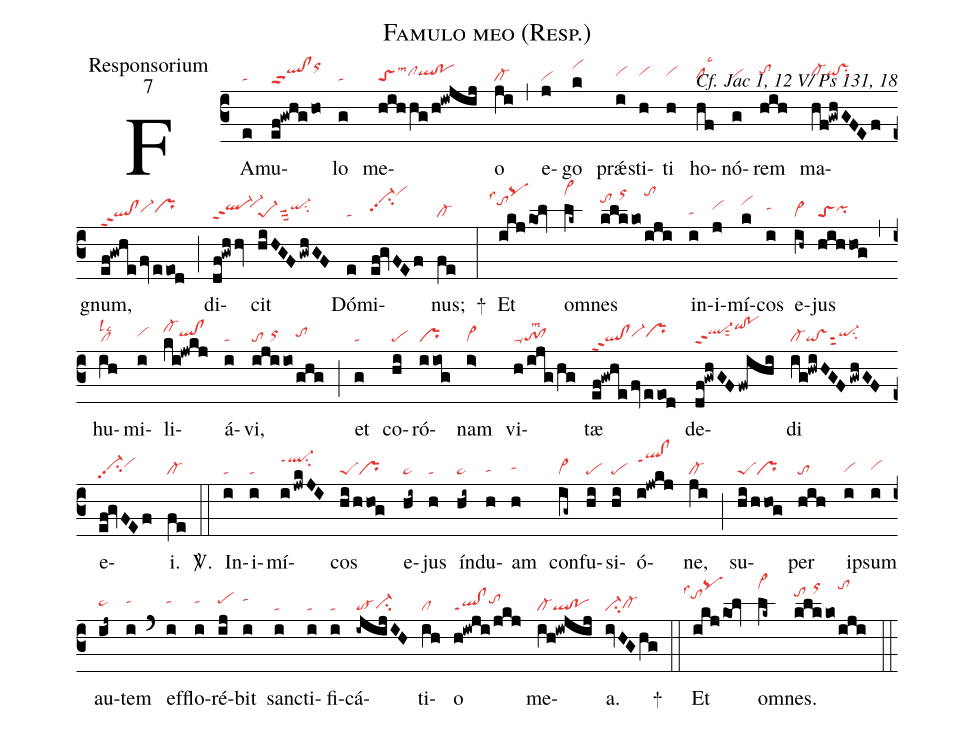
name:Famulo meo (Resp.);
office-part:Responsorium;
mode:7;
commentary:Cf. Jac 1, 12 V/ Ps 131, 18;
nabc-lines: 1;
%%
(c3)
FA(e|ta)mu(ef!gwhgho|qlhi!clhippu2orhk)lo(g|ta) me(hihhg/h!iwjij|toSlsm3clhhqlhh!pohh)o(ji|cl-) (,)
e(j|vi)go(k|vihk) prǽ(i|vihh)sti(h|vihh)ti(h|vihh) ho(hf|clhglsc3)nó(g|vihg)rem(hih|tohi) ma(hf!gwhGFEf|cl-hhqihh!vshhsu2)gnum,(ef!gwhe/fv/eeod|ql!clppt2vi-hhprhh) (;)
di(df!gwhhv|ql-hippt2`vi-hj)cit(hiHGF/gwhGF|pe-1suu3qi-hisu2) Dó(e|ta)mi(ef!gvFEf|vi-hlpp2su2vihp)nus;(fe|cl-) +(:)
Et(ikjkOl|```tohklss1pqhp) om(lk~|vi>hp)nes(klkko/|tohl//orhp|iji|tohp) in(i|tahg)i(j|vihi)mí(k|vihk)cos(i|tahi) e(ih~|vi>)jus(hihhog|toSpihh) (,)
hu(ih|cllsl2lsc2)mi(i|vihh)li(ki!jwkj|cl-hjqlhh!clhh)á(i|ta)vi,(ijiio/|to//orhh|ghg|tohh) (;)
et(g|ta) co(hi|pe)ró(iiog|pr)nam(i>|vi>) vi(h/ijg/hg|ta-to!cllsm2)tæ(ef!gwhe/fv/eeod|ql!clppt2vi-hhprhh) de(df!gwhGF/fwihi|ql-hippt2sut2qihk!pohk)di(ig!hwiHGF/gwhGF|cl-qi!vssut2qi-hhsu2) e(ef!gvFEf|vi-hhpp2su2vihi)i.(fe|cl-) <sp>V/</sp>.(::)
In(i|ta)i(i|ta)mí(ijwkJI|ql-hkppt1su2)cos(hi/hhog|peSpr) e(hi~|ta>)jus(h|ta) índ(hi~|ta>)u(h|tahg)am(h|tahh) con(ig~|vi>)fu(hi|pe)si(hi|pe)ó(i!jwkj|qlhk!clhkppt1)ne,(ji|cl-) (;)
su(hi/hhog|peSpr)per(hih|to) ip(i|vihg)sum(i|vihh) au(ij~|ta>hh)tem(i|tahi) (`)
ef(i|tahi)flo(i|tahi)ré(ij|pehi)bit(i|tahj) sanc(i|ta)ti(i|ta)fi(i|ta)cá(-ijijIH|to-ci-hg)ti(ih|cl)o(h!iwji/jkj|ql!clppt1tohi) me(ih!iwjij|cl-ql!po)a.(ivHGhg|ci-cl-hg) +(::)
Et(ikjkol|```tohklss1pqhp) om(lk~|vi>hp)nes.(klkko/|tohl//orhp|iji|tohp) (::)
